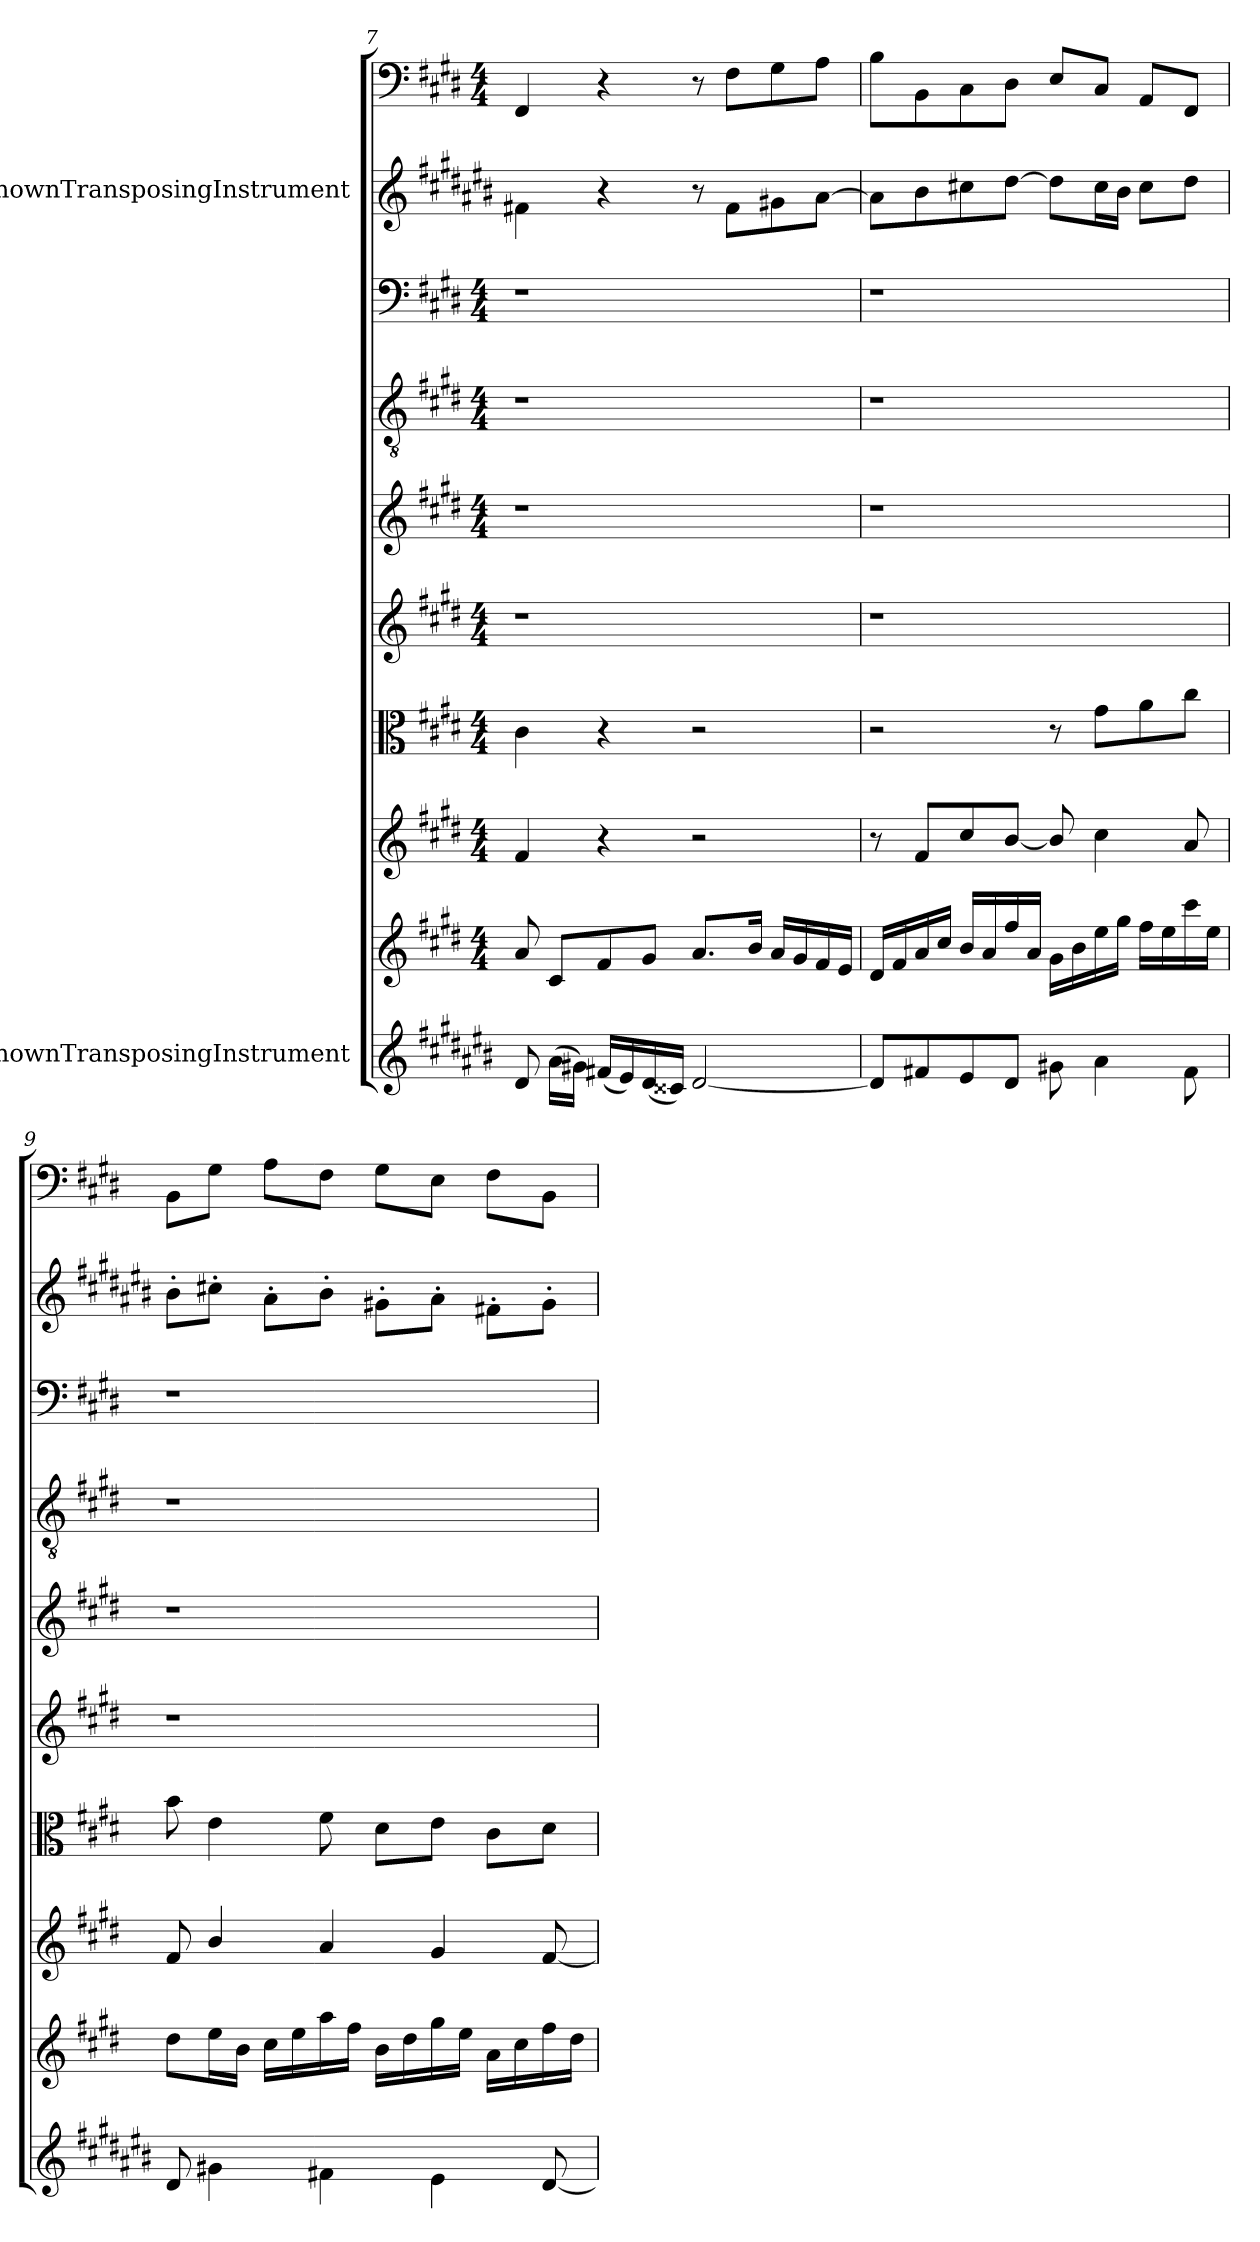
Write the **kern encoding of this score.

**kern	**kern	**kern	**kern	**kern	**kern	**kern	**kern	**kern	**kern
*part10	*part9	*part8	*part7	*part6	*part5	*part4	*part3	*part2	*part1
*staff10	*staff9	*staff8	*staff7	*staff6	*staff5	*staff4	*staff3	*staff2	*staff1
*I"UnknownTransposingInstrument	*	*	*	*	*	*	*	*I"UnknownTransposingInstrument	*
*clefG2	*clefG2	*clefG2	*clefC3	*clefG2	*clefG2	*clefGv2	*clefF4	*clefG2	*clefF4
*ITrd-2c-3	*	*	*	*	*	*	*	*ITrd-2c-3	*
*k[f#c#g#d#]	*k[f#c#g#d#]	*k[f#c#g#d#]	*k[f#c#g#d#]	*k[f#c#g#d#]	*k[f#c#g#d#]	*k[f#c#g#d#]	*k[f#c#g#d#]	*k[f#c#g#d#]	*k[f#c#g#d#]
*	*M4/4	*M4/4	*M4/4	*M4/4	*M4/4	*M4/4	*M4/4	*	*M4/4
=7	=7	=7	=7	=7	=7	=7	=7	=7	=7
8f#/	8a/	4f#/	4c#\	1r	1r	1r	1r	4an\	4FF#/
(16cc#\LL	8c#/L	.	.	.	.	.	.	.	.
16bn\JJ)	.	.	.	.	.	.	.	.	.
(16an/LL	8f#/	4r	4r	.	.	.	.	4r	4r
16g#/)	.	.	.	.	.	.	.	.	.
(16f#/	8g#/J	.	.	.	.	.	.	.	.
16e#X/JJ)	.	.	.	.	.	.	.	.	.
[2f#/	8.a/L	2r	2r	.	.	.	.	8r	8r
.	.	.	.	.	.	.	.	8a\L	8F#\L
.	16b/Jk	.	.	.	.	.	.	.	.
.	16a/LL	.	.	.	.	.	.	8bn\	8G#\
.	16g#/	.	.	.	.	.	.	.	.
.	16f#/	.	.	.	.	.	.	[8cc#\J	8A\J
.	16e/JJ	.	.	.	.	.	.	.	.
=8	=8	=8	=8	=8	=8	=8	=8	=8	=8
8f#/L]	16d#/LL	8r	2r	1r	1r	1r	1r	8cc#\L]	8B\L
.	16f#/	.	.	.	.	.	.	.	.
8an/	16a/	8f#/L	.	.	.	.	.	8dd#\	8BB\
.	16cc#/JJ	.	.	.	.	.	.	.	.
8g#/	16b/LL	8cc#/	.	.	.	.	.	8een\	8C#\
.	16a/	.	.	.	.	.	.	.	.
8f#/J	16ff#/	[8b/J	.	.	.	.	.	[8ff#\J	8D#\J
.	16a/JJ	.	.	.	.	.	.	.	.
8bn\	16g#\LL	8b/]	8r	.	.	.	.	8ff#\L]	8E/L
.	16b\	.	.	.	.	.	.	.	.
4cc#\	16ee\	4cc#\	8g#\L	.	.	.	.	16ee\L	8C#/J
.	16gg#\JJ	.	.	.	.	.	.	16dd#\JJ	.
.	16ff#\LL	.	8a\	.	.	.	.	8ee\L	8AA/L
.	16ee\	.	.	.	.	.	.	.	.
8a\	16ccc#\	8a/	8cc#\J	.	.	.	.	8ff#\J	8FF#/J
.	16ee\JJ	.	.	.	.	.	.	.	.
=9	=9	=9	=9	=9	=9	=9	=9	=9	=9
8f#/	8dd#\L	8f#/	8b\	1r	1r	1r	1r	8dd#'\L	8BB\L
4bn\	16ee\L	4b/	4e\	.	.	.	.	8een'\J	8G#\J
.	16b\JJ	.	.	.	.	.	.	.	.
.	16cc#\LL	.	.	.	.	.	.	8cc#'\L	8A\L
.	16ee\	.	.	.	.	.	.	.	.
4an\	16aa\	4a/	8f#\	.	.	.	.	8dd#'\J	8F#\J
.	16ff#\JJ	.	.	.	.	.	.	.	.
.	16b\LL	.	8d#\L	.	.	.	.	8bn'\L	8G#\L
.	16dd#\	.	.	.	.	.	.	.	.
4g#\	16gg#\	4g#/	8e\J	.	.	.	.	8cc#'\J	8E\J
.	16ee\JJ	.	.	.	.	.	.	.	.
.	16a\LL	.	8c#\L	.	.	.	.	8an'\L	8F#\L
.	16cc#\	.	.	.	.	.	.	.	.
[8f#/	16ff#\	[8f#/	8d#\J	.	.	.	.	8b'\J	8BB\J
.	16dd#\JJ	.	.	.	.	.	.	.	.
=	=	=	=	=	=	=	=	=	=
*-	*-	*-	*-	*-	*-	*-	*-	*-	*-
